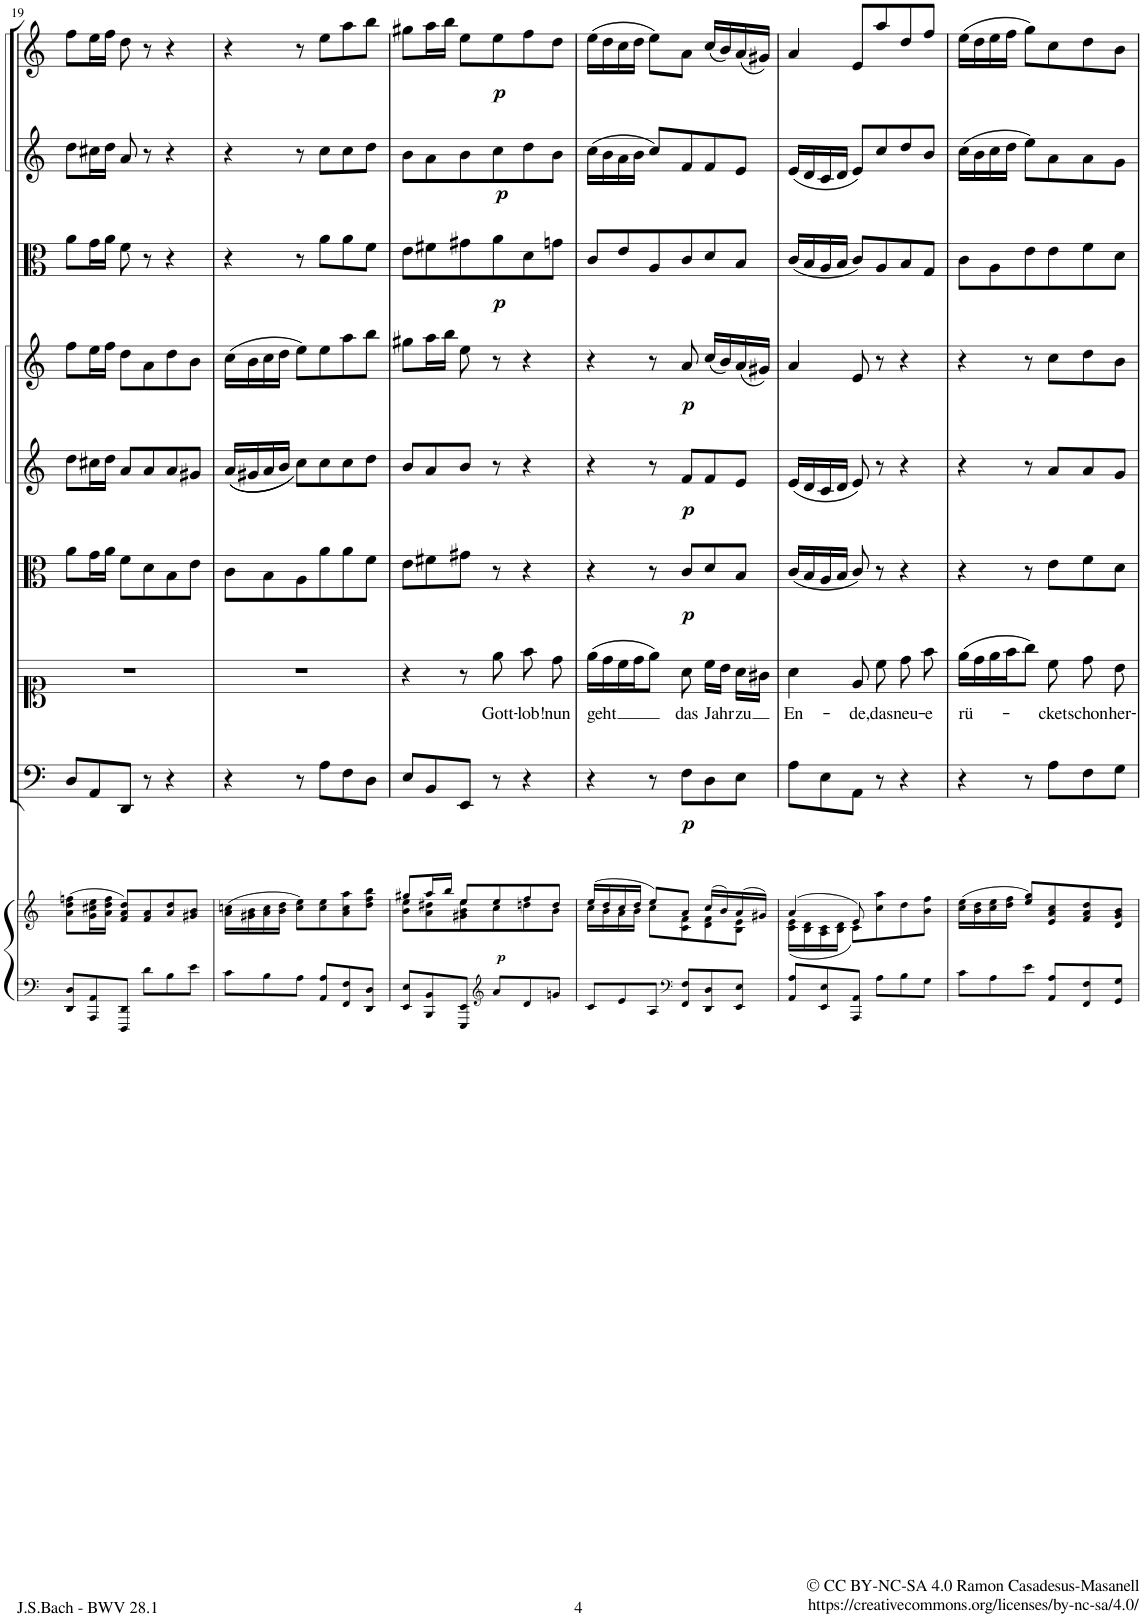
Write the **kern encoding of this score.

**kern	**kern	**dynam	**kern	**dynam	**kern	**text	**kern	**dynam	**kern	**dynam	**kern	**dynam	**kern	**dynam	**kern	**dynam	**kern	**dynam
*part9	*part9	*part9	*part8	*part8	*part7	*part7	*part6	*part6	*part5	*part5	*part4	*part4	*part3	*part3	*part2	*part2	*part1	*part1
*staff10	*staff9	*staff9/10	*staff8	*staff8	*staff7	*staff7	*staff6	*staff6	*staff5	*staff5	*staff4	*staff4	*staff3	*staff3	*staff2	*staff2	*staff1	*staff1
*I"Grand Piano	*	*	*I"Continuo	*	*I"Soprano	*	*I"Viola	*	*I"Violino II	*	*I"Violino I	*	*I"Teile	*	*I"Oboe II	*	*I"Oboe I	*
*I'Pno	*	*	*	*	*	*	*	*	*	*	*	*	*	*	*I'Ob	*	*I'Ob	*
!!LO:PB:g=z
*clefF4	*clefG2	*	*clefF4	*	*clefC1	*	*clefC3	*	*clefG2	*	*clefG2	*	*clefC3	*	*clefG2	*	*clefG2	*
*k[]	*k[]	*	*k[]	*	*k[]	*	*k[]	*	*k[]	*	*k[]	*	*k[]	*	*k[]	*	*k[]	*
*M3/4	*M3/4	*	*M3/4	*	*M3/4	*	*M3/4	*	*M3/4	*	*M3/4	*	*M3/4	*	*M3/4	*	*M3/4	*
=19	=19	=19	=19	=19	=19	=19	=19	=19	=19	=19	=19	=19	=19	=19	=19	=19	=19	=19
8DD/ 8D/L	(8a\ 8dd\ 8ffn\L	.	8D/L	.	2.r	.	8a\L	.	8dd\L	.	8ff\L	.	8a\L	.	8dd\L	.	8ff\L	.
8AAA/ 8AA/	16g\ 16cc#X\ 16ee\L	.	8AA/	.	.	.	16g\L	.	16cc#X\L	.	16ee\L	.	16g\L	.	16cc#X\L	.	16ee\L	.
.	16a\ 16dd\ 16ff\JJ	.	.	.	.	.	16a\JJ	.	16dd\JJ	.	16ff\JJ	.	16a\JJ	.	16dd\JJ	.	16ff\JJ	.
8DDD/ 8DD/J	8f/ 8a/ 8dd/L)	.	8DD/J	.	.	.	8f\L	.	8a/L	.	8dd\L	.	8f\	.	8a/	.	8dd\	.
8d\L	8f/ 8a/	.	8r	.	.	.	8d\	.	8a/	.	8a\	.	8r	.	8r	.	8r	.
8B\	8a/ 8dd/	.	4r	.	.	.	8B\	.	8a/	.	8dd\	.	4r	.	4r	.	4r	.
8e\J	8g#X/ 8b/J	.	.	.	.	.	8e\J	.	8g#X/J	.	8b\J	.	.	.	.	.	.	.
=20	=20	=20	=20	=20	=20	=20	=20	=20	=20	=20	=20	=20	=20	=20	=20	=20	=20	=20
8c\L	(>16a\ 16ccn\LL	.	4r	.	2.r	.	8c\L	.	(<(<16a/LL	.	(>16cc\LL	.	4r	.	4r	.	4r	.
.	16g#X\ 16b\	.	.	.	.	.	.	.	16g#X/	.	16b\	.	.	.	.	.	.	.
8B\	16a\ 16cc\	.	.	.	.	.	8B\	.	16a/	.	16cc\	.	.	.	.	.	.	.
.	16b\ 16dd\JJ	.	.	.	.	.	.	.	16b/JJ	.	16dd\JJ	.	.	.	.	.	.	.
8A\J	8cc\ 8ee\L)	.	8r	.	.	.	8A\	.	8cc\L))	.	8ee\L)	.	8r	.	8r	.	8r	.
8AA/ 8A/L	8cc\ 8ee\	.	8A\L	.	.	.	8a\	.	8cc\	.	8ee\	.	8a\L	.	8cc\L	.	8ee\L	.
8FF/ 8F/	8a\ 8cc\ 8aa\	.	8F\	.	.	.	8a\	.	8cc\	.	8aa\	.	8a\	.	8cc\	.	8aa\	.
8DD/ 8D/J	8dd\ 8ff\ 8bb\J	.	8D\J	.	.	.	8f\J	.	8dd\J	.	8bb\J	.	8f\J	.	8dd\J	.	8bb\J	.
=21	=21	=21	=21	=21	=21	=21	=21	=21	=21	=21	=21	=21	=21	=21	=21	=21	=21	=21
*	*^	*	*	*	*	*	*	*	*	*	*	*	*	*	*	*	*	*
8EE/ 8E/L	8gg#X/L	8b\ 8ee\L	.	8E/L	.	4r	.	8e\L	.	8b/L	.	8gg#X\L	.	8e\L	.	8b\L	.	8gg#X\L	.
8BBB/ 8BB/	16aa/L	8a\ 8dd#X\	.	8BB/	.	.	.	8f#X\	.	8a/	.	16aa\L	.	8f#X\	.	8a\	.	16aa\L	.
.	16bb/JJ	.	.	.	.	.	.	.	.	.	.	16bb\JJ	.	.	.	.	.	16bb\JJ	.
8EEE/ 8EE/J	8ee/L	8g#X\ 8b\ 8ee\	.	8EE/J	.	8r	.	8g#X\J	.	8b/J	.	8ee\	.	8g#X\	.	8b\	.	8ee\L	.
*clefG2	*	*	*	*	*	*	*	*	*	*	*	*	*	*	*	*	*	*	*
!	!	!	!LO:DY:b	!	!	!	!LO:LY:b	!	!	!	!	!	!	!	!LO:DY:b	!	!LO:DY:b	!	!LO:DY:b
8a/L	8ee/	8cc\	p	8r	.	8ee\	Gott-	8r	.	8r	.	8r	.	8a\	p	8cc\	p	8ee\	p
!	!	!	!	!	!	!	!LO:LY:b	!	!	!	!	!	!	!	!	!	!	!	!
8d/	8ff/	8ddn\	.	4r	.	8ff\	-lob!	4r	.	4r	.	4r	.	8d\	.	8dd\	.	8ff\	.
!	!	!	!	!	!	!	!LO:LY:b	!	!	!	!	!	!	!	!	!	!	!	!
8gn/J	8dd/J	8b\J	.	.	.	8dd\	nun	.	.	.	.	.	.	8gn\J	.	8b\J	.	8dd\J	.
=22	=22	=22	=22	=22	=22	=22	=22	=22	=22	=22	=22	=22	=22	=22	=22	=22	=22	=22	=22
!	!	!	!	!	!	!	!LO:LY:b	!	!	!	!	!	!	!	!	!	!	!	!
8c/L	(16ee/LL	16cc\LL	.	4r	.	(>16ee\LL	geht	4r	.	4r	.	4r	.	8c/L	.	(>16cc\LL	.	(>16ee\LL	.
.	16dd/	16b\	.	.	.	16dd\	.	.	.	.	.	.	.	.	.	16b\	.	16dd\	.
8e/	16cc/	16a\	.	.	.	16cc\	.	.	.	.	.	.	.	8e/	.	16a\	.	16cc\	.
.	16dd/JJ	16b\JJ	.	.	.	16dd\J	.	.	.	.	.	.	.	.	.	16b\JJ	.	16dd\JJ	.
8A/J	8ee/L)	8cc\L	.	8r	.	8ee\J)	.	8r	.	8r	.	8r	.	8A/	.	8cc/L)	.	8ee\L)	.
*clefF4	*	*	*	*	*	*	*	*	*	*	*	*	*	*	*	*	*	*	*
!	!	!	!	!	!LO:DY:b	!	!LO:LY:b	!	!LO:DY:b	!	!LO:DY:b	!	!LO:DY:b	!	!	!	!	!	!
8FF/ 8F/L	8a/J	8c\ 8f\	.	8F\L	p	8a\	das	8c/L	p	8f/L	p	8a/	p	8c/	.	8f/	.	8a\J	.
!	!	!	!	!	!	!	!LO:LY:b	!	!	!	!	!	!	!	!	!	!	!	!
8DD/ 8D/	(16cc/LL	8d\ 8f\	.	8D\	.	16cc\LL	Jahr	8d/	.	8f/	.	(<16cc/LL	.	8d/	.	8f/	.	(<16cc/LL	.
.	16b/)	.	.	.	.	16b\JJ	.	.	.	.	.	16b/)	.	.	.	.	.	16b/)	.
!	!	!	!	!	!	!	!LO:LY:b	!	!	!	!	!	!	!	!	!	!	!	!
8EE/ 8E/J	(16a/	8B\ 8e\J	.	8E\J	.	16a\LL	zu	8B/J	.	8e/J	.	(<16a/	.	8B/J	.	8e/J	.	(<16a/	.
.	16g#X/JJ)	.	.	.	.	16g#X\JJ	.	.	.	.	.	16g#X/JJ)	.	.	.	.	.	16g#X/JJ)	.
=23	=23	=23	=23	=23	=23	=23	=23	=23	=23	=23	=23	=23	=23	=23	=23	=23	=23	=23	=23
!	!	!	!	!	!	!	!LO:LY:b	!	!	!	!	!	!	!	!	!	!	!	!
8AA/ 8A/L	(4a/	(<16c\ 16e\LL	.	8A\L	.	4a\	En-	(<16c/LL	.	(<16e/LL	.	4a/	.	(<16c/LL	.	(<16e/LL	.	4a/	.
.	.	16B\ 16d\	.	.	.	.	.	16B/	.	16d/	.	.	.	16B/	.	16d/	.	.	.
8EE/ 8E/	.	16A\ 16c\	.	8E\	.	.	.	16A/	.	16c/	.	.	.	16A/	.	16c/	.	.	.
.	.	16B\ 16d\JJ	.	.	.	.	.	16B/JJ	.	16d/JJ	.	.	.	16B/JJ	.	16d/JJ	.	.	.
!	!	!	!	!	!	!	!LO:LY:b	!	!	!	!	!	!	!	!	!	!	!	!
8AAA/ 8AA/J	8e/)	8c\L)	.	8AA\J	.	8e/	-de,	8c/)	.	8e/)	.	8e/	.	8c/L)	.	8e/L)	.	8e/L	.
!	!	!	!	!	!	!	!LO:LY:b	!	!	!	!	!	!	!	!	!	!	!	!
8A\L	4.ryy	8cc\ 8aa\	.	8r	.	8cc\	das	8r	.	8r	.	8r	.	8A/	.	8cc/	.	8aa/	.
!	!	!	!	!	!	!	!LO:LY:b	!	!	!	!	!	!	!	!	!	!	!	!
8B\	.	8dd\	.	4r	.	8dd\	neu-	4r	.	4r	.	4r	.	8B/	.	8dd/	.	8dd/	.
!	!	!	!	!	!	!	!LO:LY:b	!	!	!	!	!	!	!	!	!	!	!	!
8G\J	.	8b\ 8ff\J	.	.	.	8ff\	-e	.	.	.	.	.	.	8G/J	.	8b/J	.	8ff/J	.
=24	=24	=24	=24	=24	=24	=24	=24	=24	=24	=24	=24	=24	=24	=24	=24	=24	=24	=24	=24
!	!	!	!	!	!	!	!LO:LY:b	!	!	!	!	!	!	!	!	!	!	!	!
*	*v	*v	*	*	*	*	*	*	*	*	*	*	*	*	*	*	*	*	*
8c\L	(>16cc\ 16ee\LL	.	4r	.	(>16ee\LL	rü-	4r	.	4r	.	4r	.	8c\L	.	(>16cc\LL	.	(>16ee\LL	.
.	16b\ 16dd\	.	.	.	16dd\	.	.	.	.	.	.	.	.	.	16b\	.	16dd\	.
8A\	16cc\ 16ee\	.	.	.	16ee\	.	.	.	.	.	.	.	8A\	.	16cc\	.	16ee\	.
.	16dd\ 16ff\JJ	.	.	.	16ff\J	.	.	.	.	.	.	.	.	.	16dd\JJ	.	16ff\JJ	.
8e\J	8ee/ 8gg/L)	.	8r	.	8gg\J)	.	8r	.	8r	.	8r	.	8e\	.	8ee\L)	.	8gg\L)	.
!	!	!	!	!	!	!LO:LY:b	!	!	!	!	!	!	!	!	!	!	!	!
8AA/ 8A/L	8e/ 8a/ 8cc/	.	8A\L	.	8cc\	cket	8e\L	.	8a/L	.	8cc\L	.	8e\	.	8a\	.	8cc\	.
!	!	!	!	!	!	!LO:LY:b	!	!	!	!	!	!	!	!	!	!	!	!
8FF/ 8F/	8f/ 8a/ 8dd/	.	8F\	.	8dd\	schon	8f\	.	8a/	.	8dd\	.	8f\	.	8a\	.	8dd\	.
!	!	!	!	!	!	!LO:LY:b	!	!	!	!	!	!	!	!	!	!	!	!
8GG/ 8G/J	8d/ 8g/ 8b/J	.	8G\J	.	8b\	her-	8d\J	.	8g/J	.	8b\J	.	8d\J	.	8g\J	.	8b\J	.
=	=	=	=	=	=	=	=	=	=	=	=	=	=	=	=	=	=	=
*-	*-	*-	*-	*-	*-	*-	*-	*-	*-	*-	*-	*-	*-	*-	*-	*-	*-	*-
